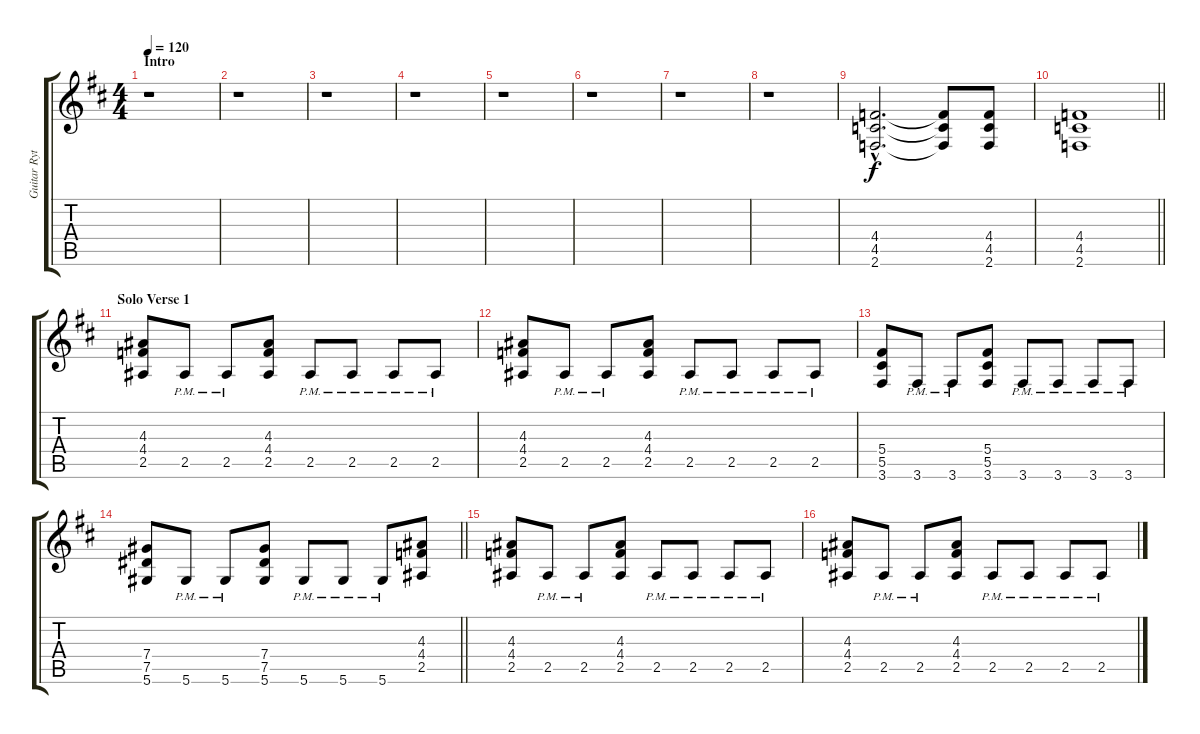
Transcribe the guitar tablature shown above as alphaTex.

\track ("Guitar Rythm 1" "Guitar Ryt") {instrument distortionguitar}
\staff {score tabs}
\tuning (Eb4 Bb3 Gb3 Db3 Ab2 Eb2) {hide}
\ts (4 4)
\section ("" "Intro")
\tempo 120
\clef g2
\ks d
r.1{dy f instrument distortionguitar} |
r.1 |
r.1 |
r.1 |
r.1 |
r.1 |
r.1 |
r.1 |
(4.4{hac} 4.5{hac} 2.6{hac}).2{d} (4.4{t} 4.5{t} 2.6{t}).8 (4.4 4.5 2.6).8 |
\barLineRight lightlight
(4.4 4.5 2.6).1 |
\section ("" "Solo Verse 1")
(4.3 4.4 2.5).8{volume 12 balance 4} 2.5{pm}.8 2.5{pm}.8 (4.3 4.4 2.5).8 2.5{pm}.8 2.5{pm}.8 2.5{pm}.8 2.5{pm}.8 |
(4.3 4.4 2.5).8 2.5{pm}.8 2.5{pm}.8 (4.3 4.4 2.5).8 2.5{pm}.8 2.5{pm}.8 2.5{pm}.8 2.5{pm}.8 |
(5.4 5.5 3.6).8 3.6{pm}.8 3.6{pm}.8 (5.4 5.5 3.6).8 3.6{pm}.8 3.6{pm}.8 3.6{pm}.8 3.6{pm}.8 |
\barLineRight lightlight
(7.4 7.5 5.6).8 5.6{pm}.8 5.6{pm}.8 (7.4 7.5 5.6).8 5.6{pm}.8 5.6{pm}.8 5.6{pm}.8 (4.3 4.4 2.5).8 |
(4.3 4.4 2.5).8 2.5{pm}.8 2.5{pm}.8 (4.3 4.4 2.5).8 2.5{pm}.8 2.5{pm}.8 2.5{pm}.8 2.5{pm}.8 |
(4.3 4.4 2.5).8 2.5{pm}.8 2.5{pm}.8 (4.3 4.4 2.5).8 2.5{pm}.8 2.5{pm}.8 2.5{pm}.8 2.5{pm}.8
